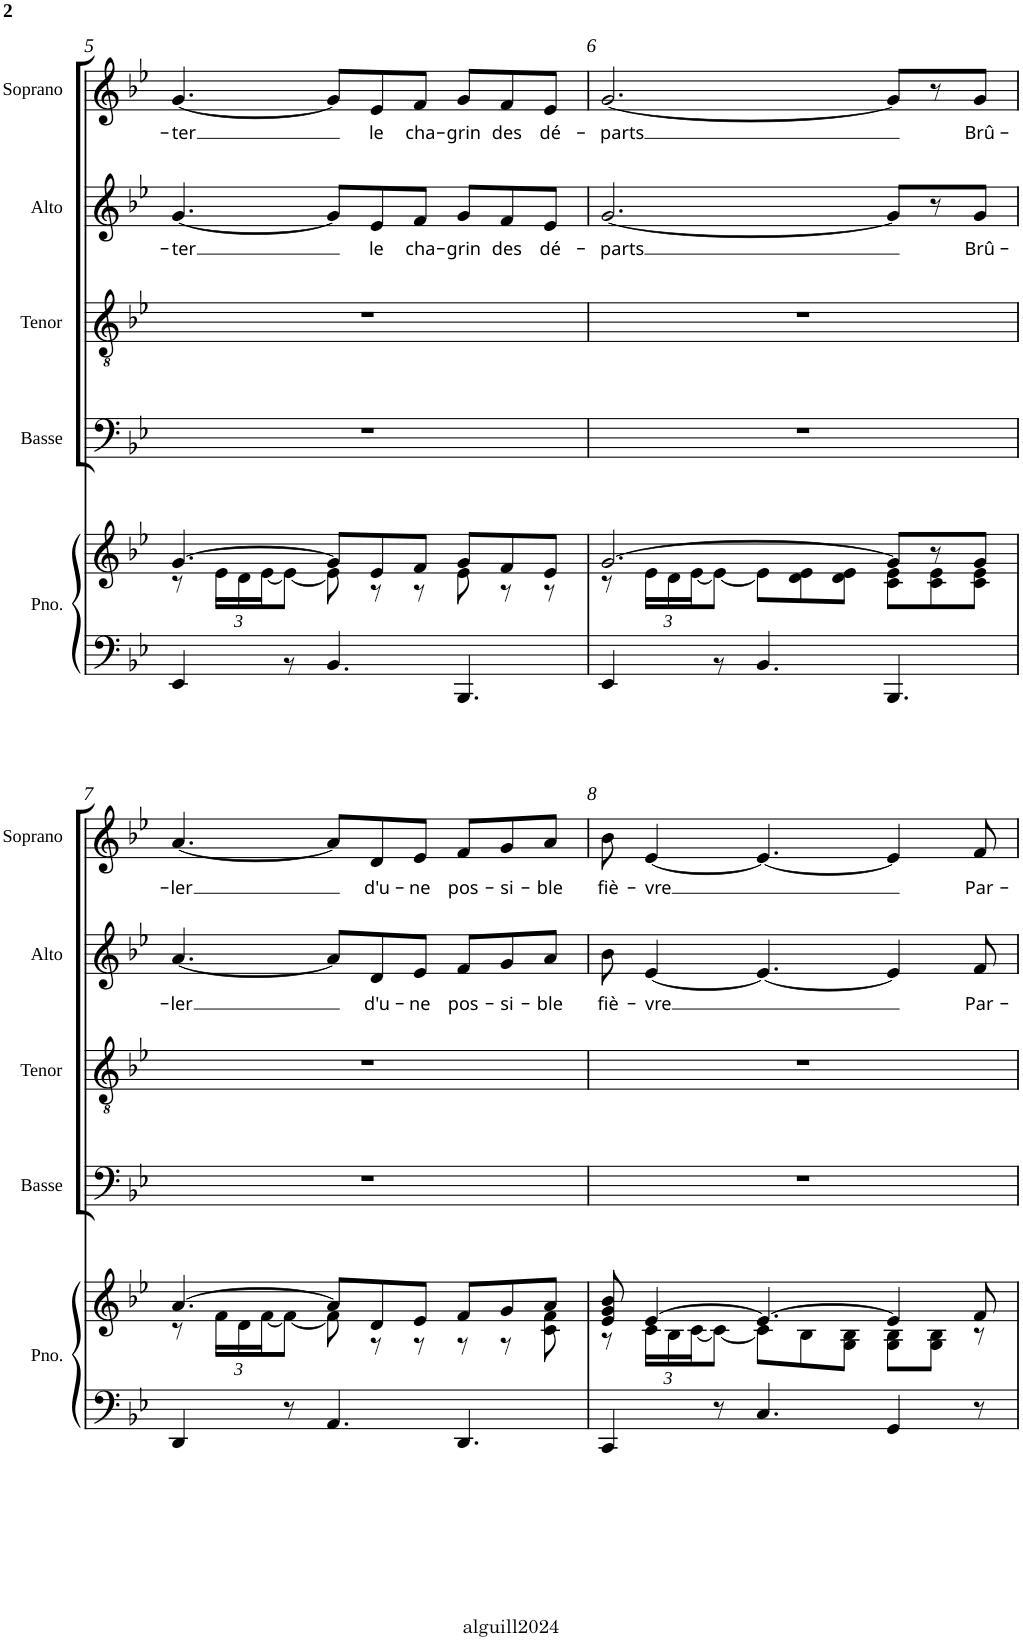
**kern	**kern	**kern	**kern	**kern	**text	**kern	**text
*part5	*part5	*part4	*part3	*part2	*part2	*part1	*part1
*staff6	*staff5	*staff4	*staff3	*staff2	*staff2	*staff1	*staff1
*I"Piano	*	*I"Basse	*I"Tenor	*I"Alto	*	*I"Soprano	*
*I'Pno.	*	*I'Basse	*I'Tenor	*I'Alto	*	*I'Soprano	*
!!LO:PB:g=z
*clefF4	*clefG2	*clefF4	*clefGv2	*clefG2	*	*clefG2	*
*k[b-e-]	*k[b-e-]	*k[b-e-]	*k[b-e-]	*k[b-e-]	*	*k[b-e-]	*
*B-:	*B-:	*B-:	*B-:	*B-:	*	*B-:	*
*M9/8	*M9/8	*M9/8	*M9/8	*M9/8	*	*M9/8	*
=5	=5	=5	=5	=5	=5	=5	=5
*^	*^	*	*	*	*	*	*
!	!	!	!	!	!	!	!LO:LY:b	!	!LO:LY:b
1ryy	4EE-/	[>4.g/	8r	8%9r	8%9r	[4.g/	-ter	[4.g/	-ter
*	*	*	*Xbrackettup	*	*	*	*	*	*
.	.	.	24e-\LL	.	.	.	.	.	.
.	.	.	24d\	.	.	.	.	.	.
.	.	.	[<24e-\J	.	.	.	.	.	.
.	8r	.	8e-\J_	.	.	.	.	.	.
.	4.BB-/	8g/L]	8e-\]	.	.	8g/L]	.	8g/L]	.
!	!	!	!	!	!	!	!LO:LY:b	!	!LO:LY:b
.	.	8e-/	8r	.	.	8e-/	le	8e-/	le
!	!	!	!	!	!	!	!LO:LY:b	!	!LO:LY:b
.	.	8f/J	8r	.	.	8f/J	cha-	8f/J	cha-
!	!	!	!	!	!	!	!LO:LY:b	!	!LO:LY:b
.	4.BBB-/	8g/L	8e-\	.	.	8g/L	-grin	8g/L	-grin
!	!	!	!	!	!	!	!LO:LY:b	!	!LO:LY:b
.	.	8f/	8r	.	.	8f/	des	8f/	des
!	!	!	!	!	!	!	!LO:LY:b	!	!LO:LY:b
8ryy	.	8e-/J	8r	.	.	8e-/J	dé-	8e-/J	dé-
=6	=6	=6	=6	=6	=6	=6	=6	=6	=6
!	!	!	!	!	!	!	!LO:LY:b	!	!LO:LY:b
1ryy	4EE-/	[>2.g/	8r	8%9r	8%9r	[2.g/	-parts	[2.g/	-parts
.	.	.	24e-\LL	.	.	.	.	.	.
.	.	.	24d\	.	.	.	.	.	.
.	.	.	[<24e-\J	.	.	.	.	.	.
.	8r	.	8e-\J_	.	.	.	.	.	.
.	4.BB-/	.	8e-\L]	.	.	.	.	.	.
.	.	.	8d\ 8e-\	.	.	.	.	.	.
.	.	.	8d\ 8e-\J	.	.	.	.	.	.
.	4.BBB-/	8g/L]	8c\ 8e-\L	.	.	8g/L]	.	8g/L]	.
.	.	8r	8c\ 8e-\	.	.	8r	.	8r	.
!	!	!	!	!	!	!	!LO:LY:b	!	!LO:LY:b
8ryy	.	8g/J	8c\ 8e-\J	.	.	8g/J	Brû-	8g/J	Brû-
*v	*v	*	*	*	*	*	*	*	*
!!LO:LB:g=z
=7	=7	=7	=7	=7	=7	=7	=7	=7
!	!	!	!	!	!	!LO:LY:b	!	!LO:LY:b
4DD/	[>4.a/	8r	8%9r	8%9r	[4.a/	-ler	[4.a/	-ler
.	.	24f\LL	.	.	.	.	.	.
.	.	24d\	.	.	.	.	.	.
.	.	[<24f\J	.	.	.	.	.	.
8r	.	8f\J_	.	.	.	.	.	.
4.AA/	8a/L]	8f\]	.	.	8a/L]	.	8a/L]	.
!	!	!	!	!	!	!LO:LY:b	!	!LO:LY:b
.	8d/	8r	.	.	8d/	d'u-	8d/	d'u-
!	!	!	!	!	!	!LO:LY:b	!	!LO:LY:b
.	8e-/J	8r	.	.	8e-/J	-ne	8e-/J	-ne
!	!	!	!	!	!	!LO:LY:b	!	!LO:LY:b
4.DD/	8f/L	8r	.	.	8f/L	pos-	8f/L	pos-
!	!	!	!	!	!	!LO:LY:b	!	!LO:LY:b
.	8g/	8r	.	.	8g/	-si-	8g/	-si-
!	!	!	!	!	!	!LO:LY:b	!	!LO:LY:b
.	8a/J	8c\ 8f\	.	.	8a/J	-ble	8a/J	-ble
=8	=8	=8	=8	=8	=8	=8	=8	=8
!	!	!	!	!	!	!LO:LY:b	!	!LO:LY:b
4CC/	8e-/ 8g/ 8b-/	8r	8%9r	8%9r	8b-\	fiè-	8b-\	fiè-
!	!	!	!	!	!	!LO:LY:b	!	!LO:LY:b
.	[>4e-/	24c\LL	.	.	[4e-/	-vre	[4e-/	-vre
.	.	24B-\	.	.	.	.	.	.
.	.	[<24c\J	.	.	.	.	.	.
8r	.	8c\J_	.	.	.	.	.	.
4.C/	4.e-/_	8c\L]	.	.	4.e-/_	.	4.e-/_	.
.	.	8B-\	.	.	.	.	.	.
.	.	8G\ 8B-\J	.	.	.	.	.	.
4GG/	4e-/]	8G\ 8B-\L	.	.	4e-/]	.	4e-/]	.
.	.	8G\ 8B-\J	.	.	.	.	.	.
!	!	!	!	!	!	!LO:LY:b	!	!LO:LY:b
8r	8f/	8r	.	.	8f/	Par-	8f/	Par-
*	*v	*v	*	*	*	*	*	*
=	=	=	=	=	=	=	=
*-	*-	*-	*-	*-	*-	*-	*-
